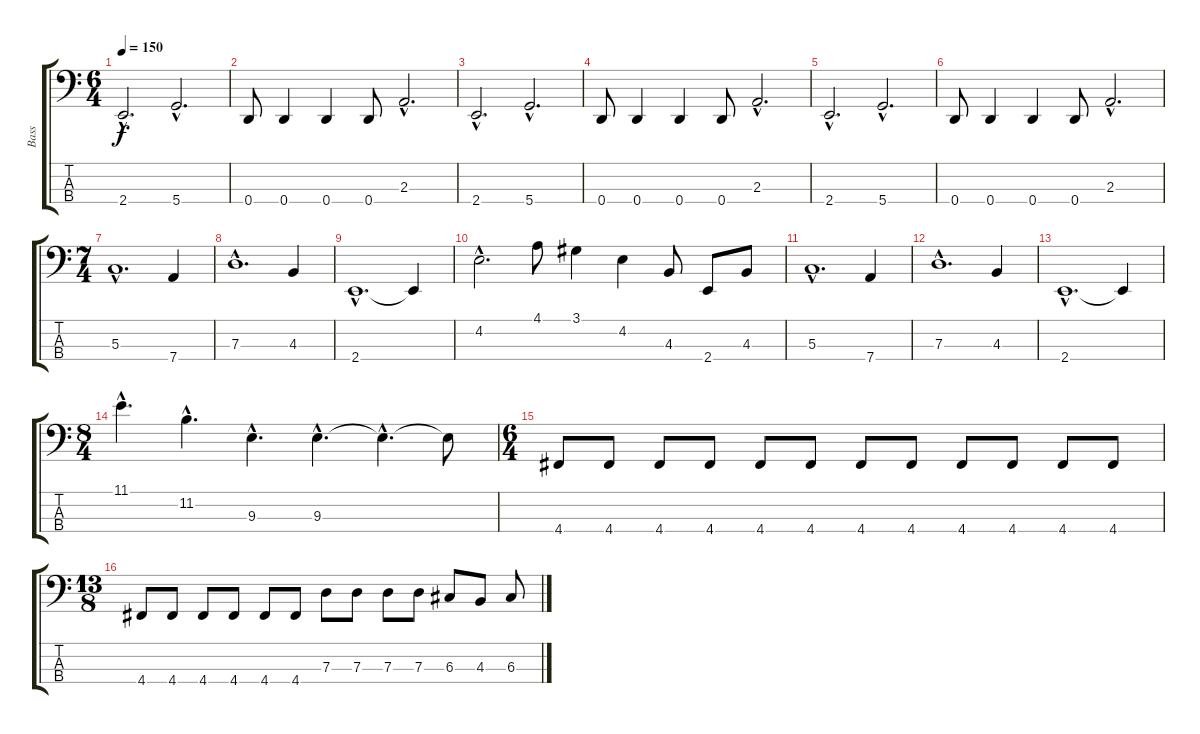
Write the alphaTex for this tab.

\track ("Bass" "Bass") {instrument electricbassfinger}
\staff {score tabs}
\tuning (F2 C2 G1 D1) {hide}
\ts (6 4)
\tempo 150
\clef f4
\ks c
2.4{hac}.2{d dy f} 5.4{hac}.2{d} |
0.4.8 0.4.4 0.4.4 0.4.8 2.3{hac}.2{d} |
2.4{hac}.2{d} 5.4{hac}.2{d} |
0.4.8 0.4.4 0.4.4 0.4.8 2.3{hac}.2{d} |
2.4{hac}.2{d} 5.4{hac}.2{d} |
0.4.8 0.4.4 0.4.4 0.4.8 2.3{hac}.2{d} |
\ts (7 4)
5.3{hac}.1{d} 7.4.4 |
7.3{hac}.1{d} 4.3.4 |
2.4{hac}.1{d} 2.4{t}.4 |
4.2{hac}.2{d} 4.1.8 3.1.4 4.2.4 4.3.8 2.4.8 4.3.8 |
5.3{hac}.1{d} 7.4.4 |
7.3{hac}.1{d} 4.3.4 |
2.4{hac}.1{d} 2.4{t}.4 |
\ts (8 4)
11.1{hac}.4{d} 11.2{hac}.4{d} 9.3{hac}.4{d} 9.3{hac}.4{d} 9.3{hac t}.4{d} 9.3{t}.8 |
\ts (6 4)
4.4.8 4.4.8 4.4.8 4.4.8 4.4.8 4.4.8 4.4.8 4.4.8 4.4.8 4.4.8 4.4.8 4.4.8 |
\ts (13 8)
4.4.8 4.4.8 4.4.8 4.4.8 4.4.8 4.4.8 7.3.8 7.3.8 7.3.8 7.3.8 6.3.8 4.3.8 6.3.8
